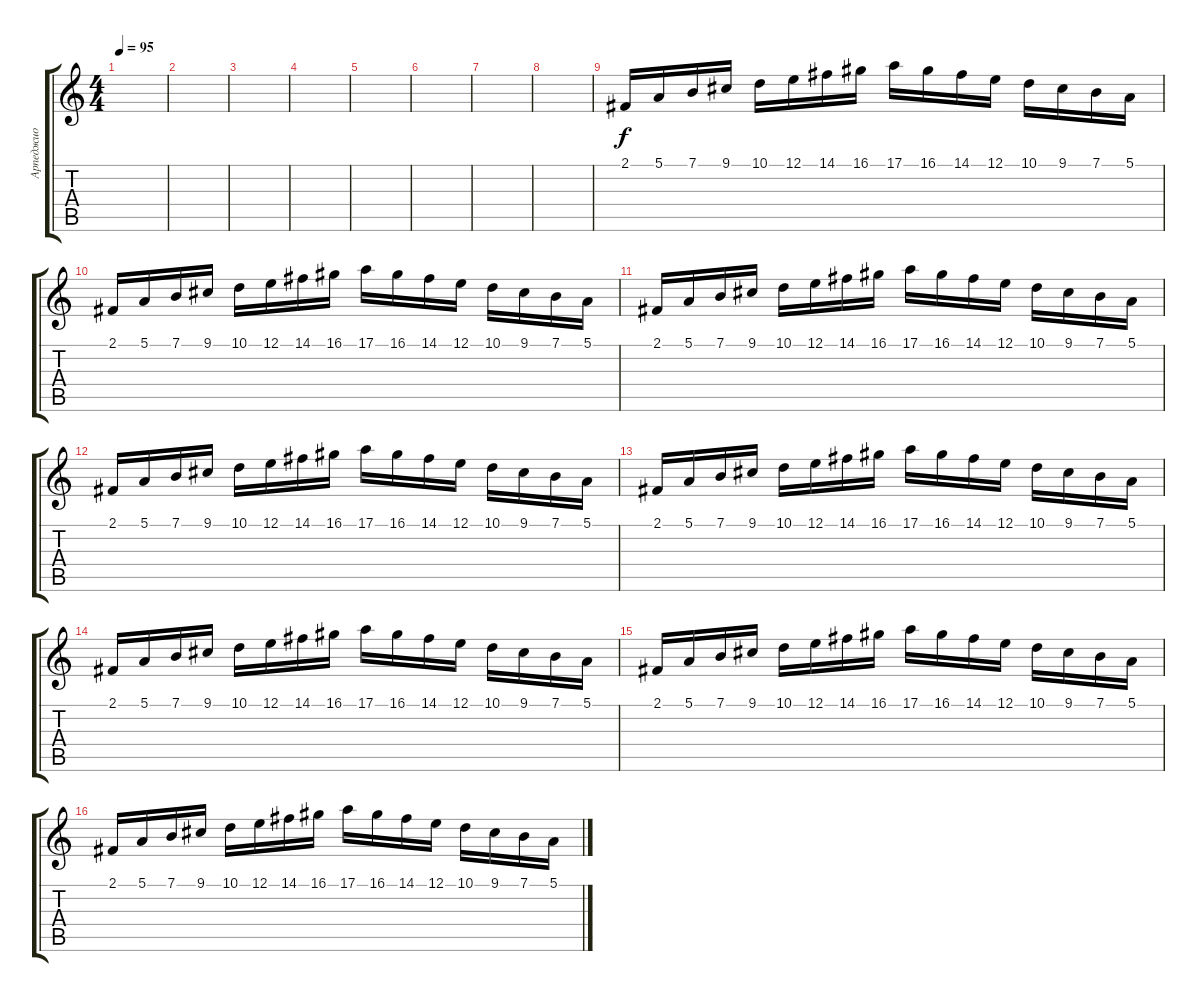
\track ("Арпеджио" "Арпеджио") {instrument lead8bassandlead}
\staff {score tabs}
\tuning (E4 B3 G3 D3 A2 E2) {hide}
\ts (4 4)
\tempo 95
\clef g2
\ks c
|
|
|
|
|
|
|
|
2.1.16 5.1.16 7.1.16 9.1.16 10.1.16 12.1.16 14.1.16 16.1.16 17.1.16 16.1.16 14.1.16 12.1.16 10.1.16 9.1.16 7.1.16 5.1.16 |
2.1.16 5.1.16 7.1.16 9.1.16 10.1.16 12.1.16 14.1.16 16.1.16 17.1.16 16.1.16 14.1.16 12.1.16 10.1.16 9.1.16 7.1.16 5.1.16 |
2.1.16 5.1.16 7.1.16 9.1.16 10.1.16 12.1.16 14.1.16 16.1.16 17.1.16 16.1.16 14.1.16 12.1.16 10.1.16 9.1.16 7.1.16 5.1.16 |
2.1.16 5.1.16 7.1.16 9.1.16 10.1.16 12.1.16 14.1.16 16.1.16 17.1.16 16.1.16 14.1.16 12.1.16 10.1.16 9.1.16 7.1.16 5.1.16 |
2.1.16 5.1.16 7.1.16 9.1.16 10.1.16 12.1.16 14.1.16 16.1.16 17.1.16 16.1.16 14.1.16 12.1.16 10.1.16 9.1.16 7.1.16 5.1.16 |
2.1.16 5.1.16 7.1.16 9.1.16 10.1.16 12.1.16 14.1.16 16.1.16 17.1.16 16.1.16 14.1.16 12.1.16 10.1.16 9.1.16 7.1.16 5.1.16 |
2.1.16 5.1.16 7.1.16 9.1.16 10.1.16 12.1.16 14.1.16 16.1.16 17.1.16 16.1.16 14.1.16 12.1.16 10.1.16 9.1.16 7.1.16 5.1.16 |
2.1.16 5.1.16 7.1.16 9.1.16 10.1.16 12.1.16 14.1.16 16.1.16 17.1.16 16.1.16 14.1.16 12.1.16 10.1.16 9.1.16 7.1.16 5.1.16
